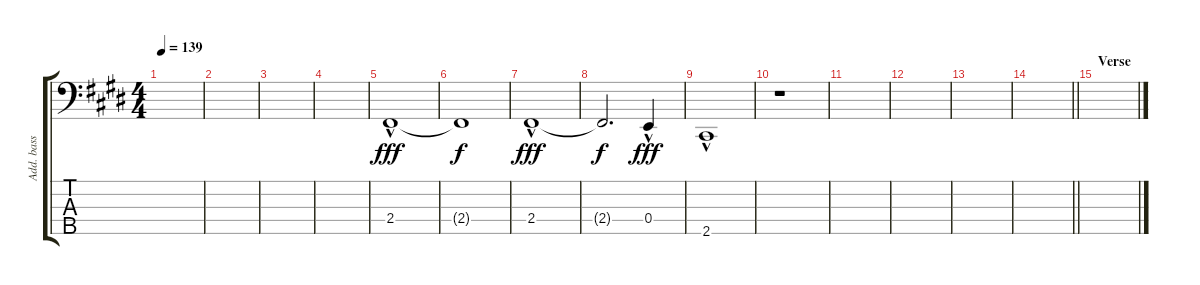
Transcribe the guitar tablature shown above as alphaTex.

\track ("Add. bass" "Add. bass") {instrument slapbass2}
\staff {score tabs}
\tuning (G2 D2 A1 E1 B0) {hide}
\ts (4 4)
\tempo 139
\clef f4
\ks c#minor
|
|
|
|
2.4{hac}.1{dy fff} |
2.4{t}.1{dy f} |
2.4{hac}.1{dy fff} |
2.4{t}.2{d dy f} 0.4{hac}.4{dy fff} |
2.5{hac}.1 |
r.1 |
|
|
|
\barLineRight lightlight
|
\section ("" "Verse")
